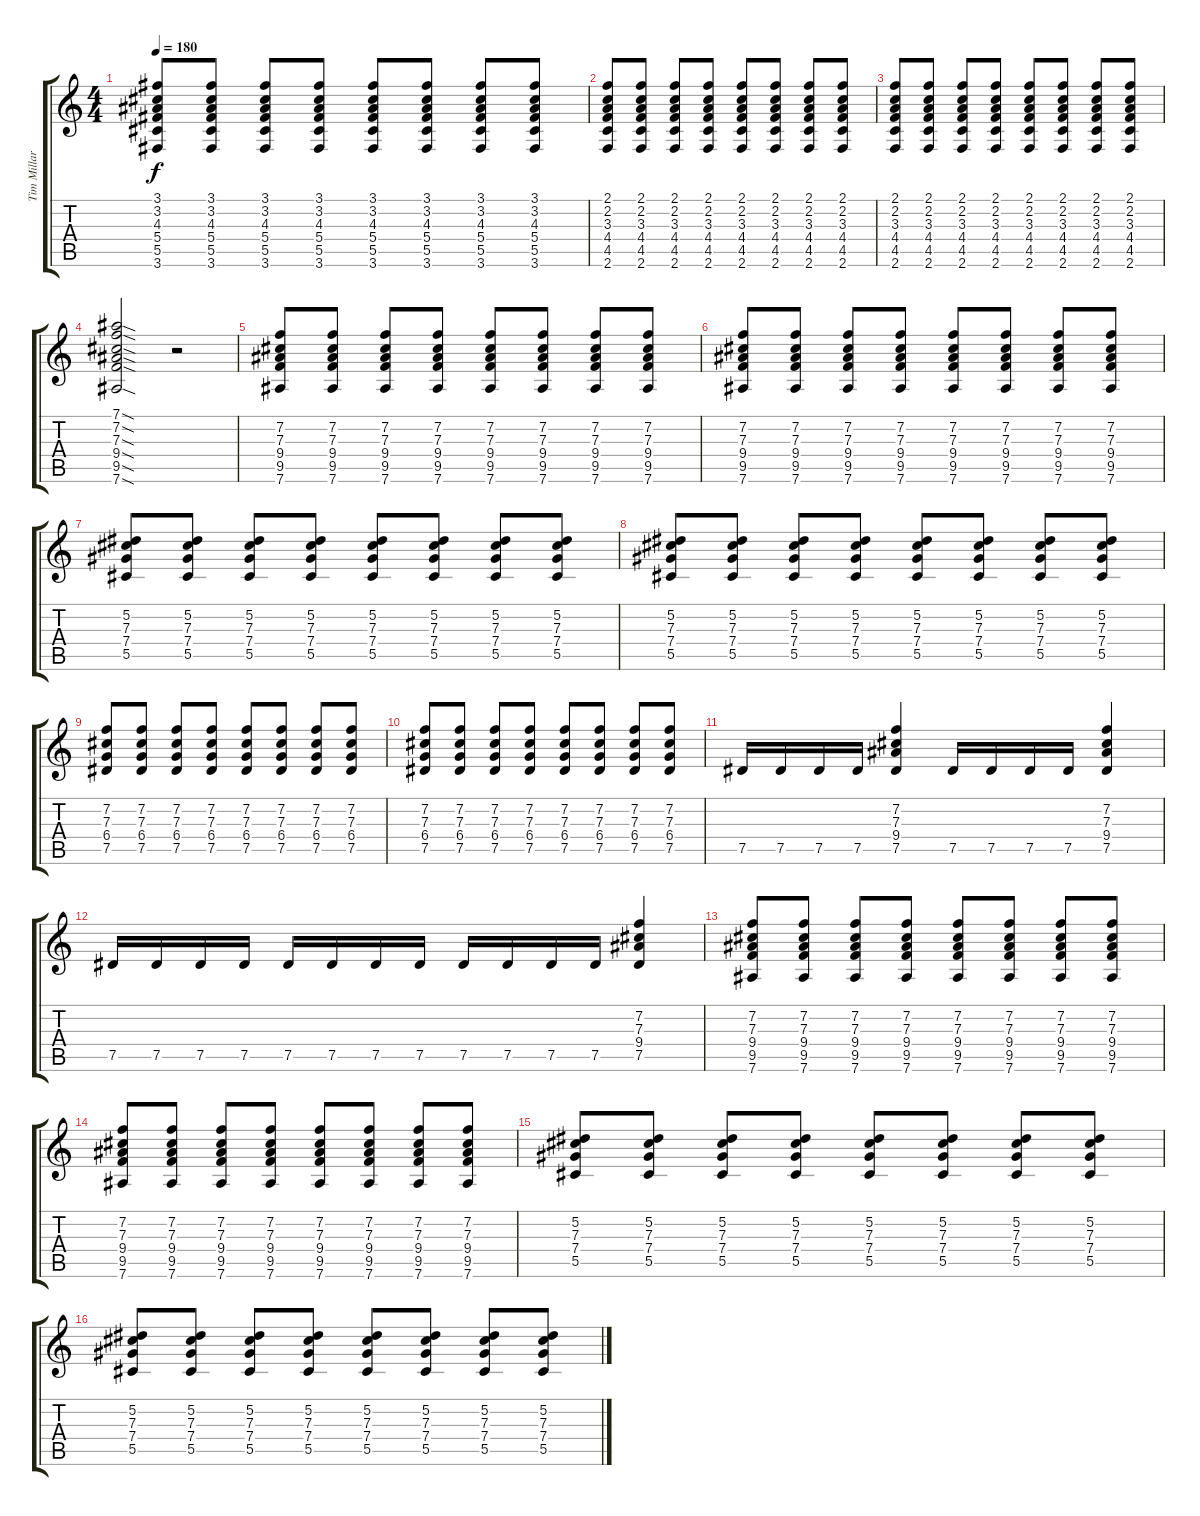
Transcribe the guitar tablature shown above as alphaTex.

\track ("Tim Millar (Rhythm)" "Tim Millar") {instrument distortionguitar}
\staff {score tabs}
\tuning (Eb4 Bb3 Gb3 Db3 Ab2 Eb2) {hide}
\ts (4 4)
\tempo 180
\clef g2
\ks c
(3.1 3.2 4.3 5.4 5.5 3.6).8{dy f} (3.1 3.2 4.3 5.4 5.5 3.6).8 (3.1 3.2 4.3 5.4 5.5 3.6).8 (3.1 3.2 4.3 5.4 5.5 3.6).8 (3.1 3.2 4.3 5.4 5.5 3.6).8 (3.1 3.2 4.3 5.4 5.5 3.6).8 (3.1 3.2 4.3 5.4 5.5 3.6).8 (3.1 3.2 4.3 5.4 5.5 3.6).8 |
(2.1 2.2 3.3 4.4 4.5 2.6).8 (2.1 2.2 3.3 4.4 4.5 2.6).8 (2.1 2.2 3.3 4.4 4.5 2.6).8 (2.1 2.2 3.3 4.4 4.5 2.6).8 (2.1 2.2 3.3 4.4 4.5 2.6).8 (2.1 2.2 3.3 4.4 4.5 2.6).8 (2.1 2.2 3.3 4.4 4.5 2.6).8 (2.1 2.2 3.3 4.4 4.5 2.6).8 |
(2.1 2.2 3.3 4.4 4.5 2.6).8 (2.1 2.2 3.3 4.4 4.5 2.6).8 (2.1 2.2 3.3 4.4 4.5 2.6).8 (2.1 2.2 3.3 4.4 4.5 2.6).8 (2.1 2.2 3.3 4.4 4.5 2.6).8 (2.1 2.2 3.3 4.4 4.5 2.6).8 (2.1 2.2 3.3 4.4 4.5 2.6).8 (2.1 2.2 3.3 4.4 4.5 2.6).8 |
(7.1{sod} 7.2{sod} 7.3{sod} 9.4{sod} 9.5{sod} 7.6{sod}).2 r.2 |
(7.2 7.3 9.4 9.5 7.6).8 (7.2 7.3 9.4 9.5 7.6).8 (7.2 7.3 9.4 9.5 7.6).8 (7.2 7.3 9.4 9.5 7.6).8 (7.2 7.3 9.4 9.5 7.6).8 (7.2 7.3 9.4 9.5 7.6).8 (7.2 7.3 9.4 9.5 7.6).8 (7.2 7.3 9.4 9.5 7.6).8 |
(7.2 7.3 9.4 9.5 7.6).8 (7.2 7.3 9.4 9.5 7.6).8 (7.2 7.3 9.4 9.5 7.6).8 (7.2 7.3 9.4 9.5 7.6).8 (7.2 7.3 9.4 9.5 7.6).8 (7.2 7.3 9.4 9.5 7.6).8 (7.2 7.3 9.4 9.5 7.6).8 (7.2 7.3 9.4 9.5 7.6).8 |
(5.2 7.3 7.4 5.5).8 (5.2 7.3 7.4 5.5).8 (5.2 7.3 7.4 5.5).8 (5.2 7.3 7.4 5.5).8 (5.2 7.3 7.4 5.5).8 (5.2 7.3 7.4 5.5).8 (5.2 7.3 7.4 5.5).8 (5.2 7.3 7.4 5.5).8 |
(5.2 7.3 7.4 5.5).8 (5.2 7.3 7.4 5.5).8 (5.2 7.3 7.4 5.5).8 (5.2 7.3 7.4 5.5).8 (5.2 7.3 7.4 5.5).8 (5.2 7.3 7.4 5.5).8 (5.2 7.3 7.4 5.5).8 (5.2 7.3 7.4 5.5).8 |
(7.2 7.3 6.4 7.5).8 (7.2 7.3 6.4 7.5).8 (7.2 7.3 6.4 7.5).8 (7.2 7.3 6.4 7.5).8 (7.2 7.3 6.4 7.5).8 (7.2 7.3 6.4 7.5).8 (7.2 7.3 6.4 7.5).8 (7.2 7.3 6.4 7.5).8 |
(7.2 7.3 6.4 7.5).8 (7.2 7.3 6.4 7.5).8 (7.2 7.3 6.4 7.5).8 (7.2 7.3 6.4 7.5).8 (7.2 7.3 6.4 7.5).8 (7.2 7.3 6.4 7.5).8 (7.2 7.3 6.4 7.5).8 (7.2 7.3 6.4 7.5).8 |
7.5.16 7.5.16 7.5.16 7.5.16 (7.2 7.3 9.4 7.5).4 7.5.16 7.5.16 7.5.16 7.5.16 (7.2 7.3 9.4 7.5).4 |
7.5.16 7.5.16 7.5.16 7.5.16 7.5.16 7.5.16 7.5.16 7.5.16 7.5.16 7.5.16 7.5.16 7.5.16 (7.2 7.3 9.4 7.5).4 |
(7.2 7.3 9.4 9.5 7.6).8 (7.2 7.3 9.4 9.5 7.6).8 (7.2 7.3 9.4 9.5 7.6).8 (7.2 7.3 9.4 9.5 7.6).8 (7.2 7.3 9.4 9.5 7.6).8 (7.2 7.3 9.4 9.5 7.6).8 (7.2 7.3 9.4 9.5 7.6).8 (7.2 7.3 9.4 9.5 7.6).8 |
(7.2 7.3 9.4 9.5 7.6).8 (7.2 7.3 9.4 9.5 7.6).8 (7.2 7.3 9.4 9.5 7.6).8 (7.2 7.3 9.4 9.5 7.6).8 (7.2 7.3 9.4 9.5 7.6).8 (7.2 7.3 9.4 9.5 7.6).8 (7.2 7.3 9.4 9.5 7.6).8 (7.2 7.3 9.4 9.5 7.6).8 |
(5.2 7.3 7.4 5.5).8 (5.2 7.3 7.4 5.5).8 (5.2 7.3 7.4 5.5).8 (5.2 7.3 7.4 5.5).8 (5.2 7.3 7.4 5.5).8 (5.2 7.3 7.4 5.5).8 (5.2 7.3 7.4 5.5).8 (5.2 7.3 7.4 5.5).8 |
(5.2 7.3 7.4 5.5).8 (5.2 7.3 7.4 5.5).8 (5.2 7.3 7.4 5.5).8 (5.2 7.3 7.4 5.5).8 (5.2 7.3 7.4 5.5).8 (5.2 7.3 7.4 5.5).8 (5.2 7.3 7.4 5.5).8 (5.2 7.3 7.4 5.5).8
